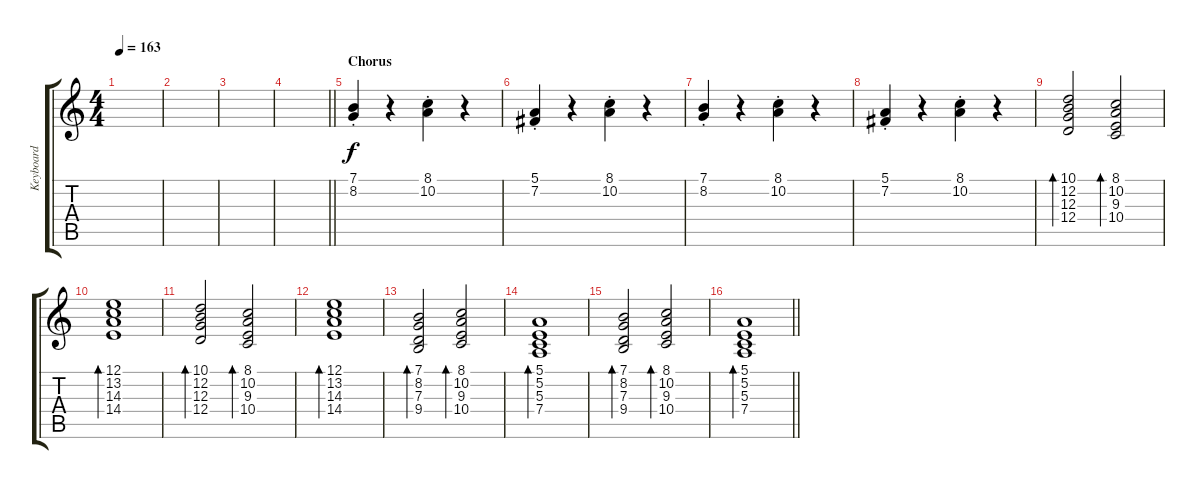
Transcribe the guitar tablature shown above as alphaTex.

\track ("Keyboard" "Keyboard") {instrument electricpiano1}
\staff {score tabs}
\tuning (E4 B3 G3 D3 A2 E2) {hide}
\ts (4 4)
\tempo 163
\clef g2
\ks c
|
|
|
\barLineRight lightlight
|
\section ("" "Chorus")
(7.1{st} 8.2{st}).4 r.4 (8.1{st} 10.2{st}).4 r.4 |
(5.1{st} 7.2{st}).4 r.4 (8.1{st} 10.2{st}).4 r.4 |
(7.1{st} 8.2{st}).4 r.4 (8.1{st} 10.2{st}).4 r.4 |
(5.1{st} 7.2{st}).4 r.4 (8.1{st} 10.2{st}).4 r.4 |
(10.1 12.2 12.3 12.4).2{bd 120} (8.1 10.2 9.3 10.4).2{bd 120} |
(12.1 13.2 14.3 14.4).1{bd 120} |
(10.1 12.2 12.3 12.4).2{bd 120} (8.1 10.2 9.3 10.4).2{bd 120} |
(12.1 13.2 14.3 14.4).1{bd 120} |
(7.1 8.2 7.3 9.4).2{bd 240} (8.1 10.2 9.3 10.4).2{bd 120} |
(5.1 5.2 5.3 7.4).1{bd 120} |
(7.1 8.2 7.3 9.4).2{bd 240} (8.1 10.2 9.3 10.4).2{bd 120} |
\barLineRight lightlight
(5.1 5.2 5.3 7.4).1{bd 120}
